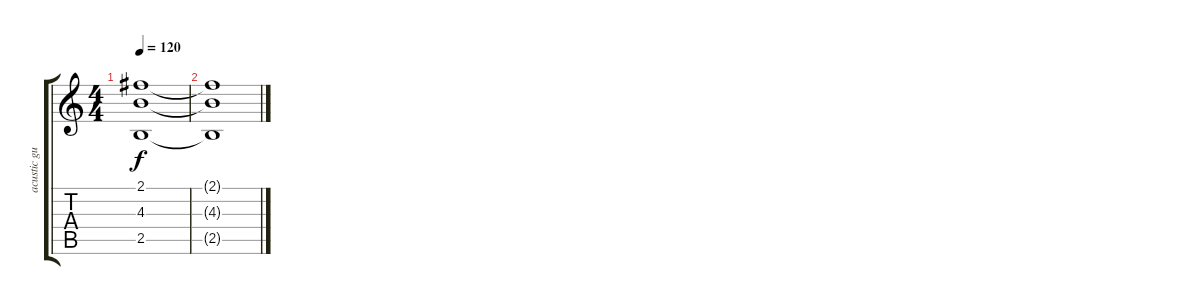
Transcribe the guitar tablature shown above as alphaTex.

\track ("acustic guitar " "acustic gu") {instrument acousticguitarsteel}
\staff {score tabs}
\tuning (E4 B3 G3 D3 A2 E2) {hide}
\ts (4 4)
\tempo 120
\clef g2
\ks c
(2.1 4.3 2.5).1{dy f} |
(2.1{t} 4.3{t} 2.5{t}).1
